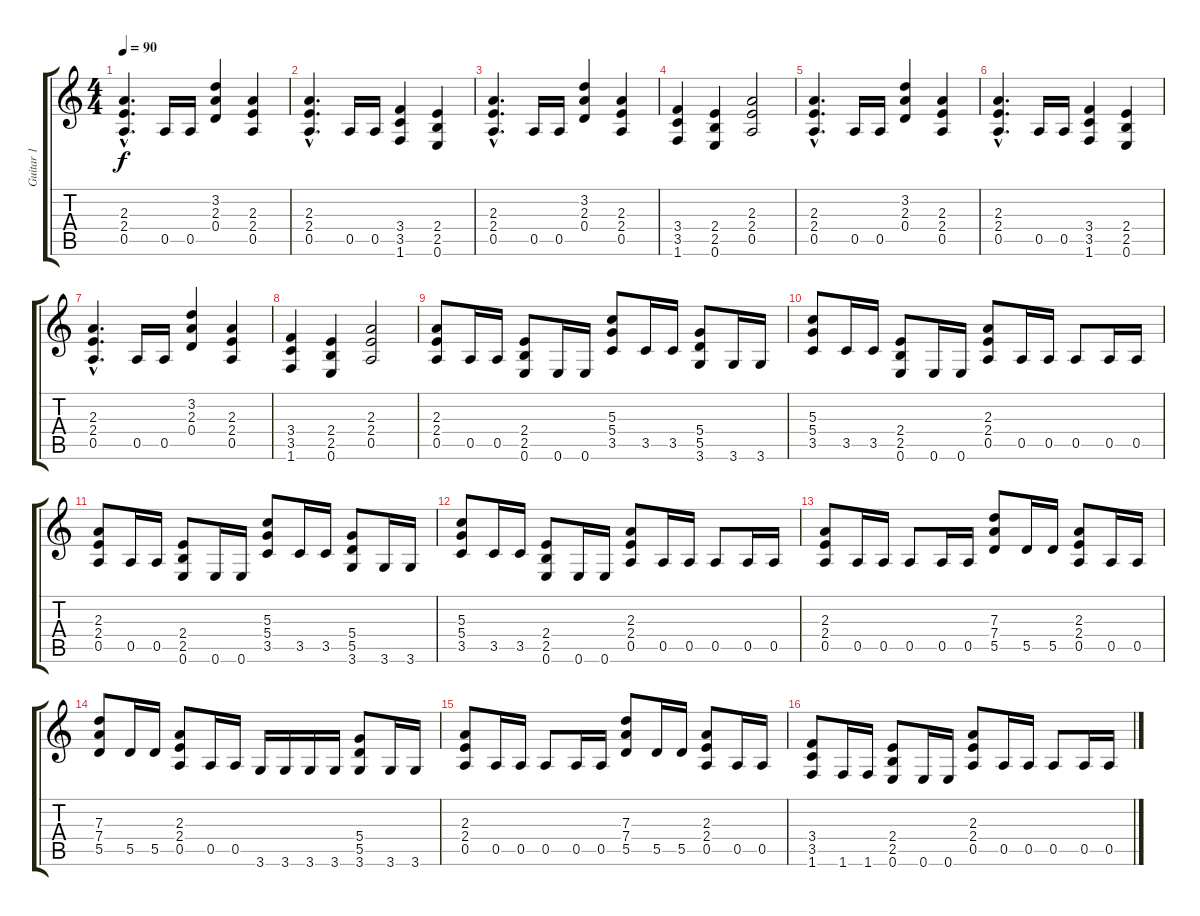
\track ("Guitar 1" "Guitar 1") {instrument acousticguitarnylon}
\staff {score tabs}
\tuning (E4 B3 G3 D3 A2 E2) {hide}
\ts (4 4)
\tempo 90
\clef g2
\ks c
(2.3{hac} 2.4{hac} 0.5{hac}).4{d dy f instrument acousticguitarnylon} 0.5.16 0.5.16 (3.2 2.3 0.4).4 (2.3 2.4 0.5).4 |
(2.3{hac} 2.4{hac} 0.5{hac}).4{d} 0.5.16 0.5.16 (3.4 3.5 1.6).4 (2.4 2.5 0.6).4 |
(2.3{hac} 2.4{hac} 0.5{hac}).4{d} 0.5.16 0.5.16 (3.2 2.3 0.4).4 (2.3 2.4 0.5).4 |
(3.4 3.5 1.6).4 (2.4 2.5 0.6).4 (2.3 2.4 0.5).2 |
(2.3{hac} 2.4{hac} 0.5{hac}).4{d} 0.5.16 0.5.16 (3.2 2.3 0.4).4 (2.3 2.4 0.5).4 |
(2.3{hac} 2.4{hac} 0.5{hac}).4{d} 0.5.16 0.5.16 (3.4 3.5 1.6).4 (2.4 2.5 0.6).4 |
(2.3{hac} 2.4{hac} 0.5{hac}).4{d} 0.5.16 0.5.16 (3.2 2.3 0.4).4 (2.3 2.4 0.5).4 |
(3.4 3.5 1.6).4 (2.4 2.5 0.6).4 (2.3 2.4 0.5).2 |
(2.3 2.4 0.5).8 0.5.16 0.5.16 (2.4 2.5 0.6).8 0.6.16 0.6.16 (5.3 5.4 3.5).8 3.5.16 3.5.16 (5.4 5.5 3.6).8 3.6.16 3.6.16 |
(5.3 5.4 3.5).8 3.5.16 3.5.16 (2.4 2.5 0.6).8 0.6.16 0.6.16 (2.3 2.4 0.5).8 0.5.16 0.5.16 0.5.8 0.5.16 0.5.16 |
(2.3 2.4 0.5).8 0.5.16 0.5.16 (2.4 2.5 0.6).8 0.6.16 0.6.16 (5.3 5.4 3.5).8 3.5.16 3.5.16 (5.4 5.5 3.6).8 3.6.16 3.6.16 |
(5.3 5.4 3.5).8 3.5.16 3.5.16 (2.4 2.5 0.6).8 0.6.16 0.6.16 (2.3 2.4 0.5).8 0.5.16 0.5.16 0.5.8 0.5.16 0.5.16 |
(2.3 2.4 0.5).8 0.5.16 0.5.16 0.5.8 0.5.16 0.5.16 (7.3 7.4 5.5).8 5.5.16 5.5.16 (2.3 2.4 0.5).8 0.5.16 0.5.16 |
(7.3 7.4 5.5).8 5.5.16 5.5.16 (2.3 2.4 0.5).8 0.5.16 0.5.16 3.6.16 3.6.16 3.6.16 3.6.16 (5.4 5.5 3.6).8 3.6.16 3.6.16 |
(2.3 2.4 0.5).8 0.5.16 0.5.16 0.5.8 0.5.16 0.5.16 (7.3 7.4 5.5).8 5.5.16 5.5.16 (2.3 2.4 0.5).8 0.5.16 0.5.16 |
(3.4 3.5 1.6).8 1.6.16 1.6.16 (2.4 2.5 0.6).8 0.6.16 0.6.16 (2.3 2.4 0.5).8 0.5.16 0.5.16 0.5.8 0.5.16 0.5.16
